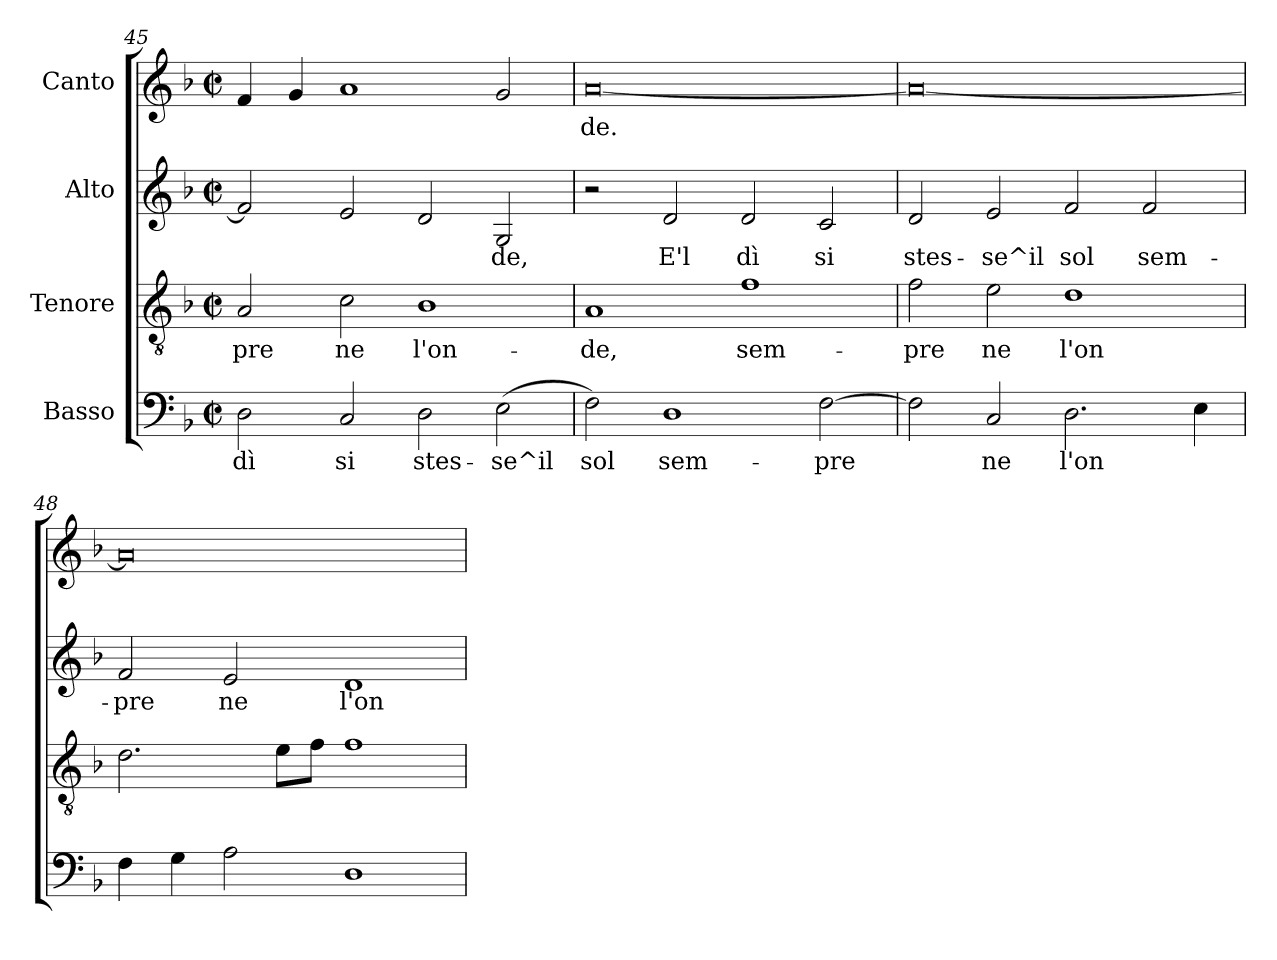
**kern	**text	**kern	**text	**kern	**text	**kern	**text
*part4	*part4	*part3	*part3	*part2	*part2	*part1	*part1
*staff4	*staff4	*staff3	*staff3	*staff2	*staff2	*staff1	*staff1
*I"Basso	*	*I"Tenore	*	*I"Alto	*	*I"Canto	*
*clefF4	*	*clefGv2	*	*clefG2	*	*clefG2	*
*k[b-]	*	*k[b-]	*	*k[b-]	*	*k[b-]	*
*F:	*	*F:	*	*F:	*	*F:	*
*M2/2	*	*M2/2	*	*M2/2	*	*M2/2	*
*met(c|)	*	*met(c|)	*	*met(c|)	*	*met(c|)	*
=45	=45	=45	=45	=45	=45	=45	=45
!	!LO:LY:b	!	!LO:LY:b:cj	!	!LO:LY:b:cj	!	!LO:LY:b:cj
2D\	dì	2A/	-pre	2f/]	--	4f/	.
!	!	!	!	!	!	!	!LO:LY:b:cj
.	.	.	.	.	.	4g/	.
!	!LO:LY:b	!	!LO:LY:b:cj	!	!LO:LY:b:cj	!	!LO:LY:b:cj
2C/	si	2c\	ne	2e/	--	1a	.
!	!LO:LY:b	!	!LO:LY:b:cj	!	!LO:LY:b:cj	!	!
2D\	stes-	1B-	l'on-	2d/	--	.	.
!	!LO:LY:b	!	!	!	!LO:LY:b:cj	!	!LO:LY:b:cj
(<2E\	-se^il	.	.	2G/	-de,	2g/	.
=46	=46	=46	=46	=46	=46	=46	=46
!	!LO:LY:b	!	!LO:LY:b:cj	!	!	!	!LO:LY:b:cj
2F\)	sol	1A	-de,	2r	.	[<0a	de.
!	!LO:LY:b	!	!	!	!LO:LY:b:cj	!	!
1D	sem-	.	.	2d/	E'l	.	.
!	!	!	!LO:LY:b:cj	!	!LO:LY:b:cj	!	!
.	.	1f	sem-	2d/	dì	.	.
!	!LO:LY:b	!	!	!	!LO:LY:b:cj	!	!
[>2F\	-pre	.	.	2c/	si	.	.
=47	=47	=47	=47	=47	=47	=47	=47
!	!LO:LY:b	!	!LO:LY:b:cj	!	!LO:LY:b:cj	!	!LO:LY:b:cj
2F\]	.	2f\	-pre	2d/	stes-	0a_<	.
!	!LO:LY:b	!	!LO:LY:b:cj	!	!LO:LY:b:cj	!	!
2C/	ne	2e\	ne	2e/	-se^il	.	.
!	!LO:LY:b	!	!LO:LY:b:cj	!	!LO:LY:b:cj	!	!
2.D\	l'on-	1d	l'on-	2f/	sol	.	.
!	!	!	!	!	!LO:LY:b:cj	!	!
.	.	.	.	2f/	sem-	.	.
!	!LO:LY:b	!	!	!	!	!	!
4E\	--	.	.	.	.	.	.
=48	=48	=48	=48	=48	=48	=48	=48
!	!LO:LY:b	!	!LO:LY:b:cj	!	!LO:LY:b:cj	!	!LO:LY:b:cj
4F\	--	2.d\	--	2f/	-pre	0a]	.
!	!LO:LY:b	!	!	!	!	!	!
4G\	--	.	.	.	.	.	.
!	!LO:LY:b	!	!	!	!LO:LY:b:cj	!	!
2A\	--	.	.	2e/	ne	.	.
!	!	!	!LO:LY:b:cj	!	!	!	!
.	.	8e\L	--	.	.	.	.
!	!	!	!LO:LY:b:cj	!	!	!	!
.	.	8f\J	--	.	.	.	.
!	!LO:LY:b	!	!LO:LY:b:cj	!	!LO:LY:b:cj	!	!
1D	--	1f	--	1d	l'on-	.	.
=	=	=	=	=	=	=	=
*-	*-	*-	*-	*-	*-	*-	*-
